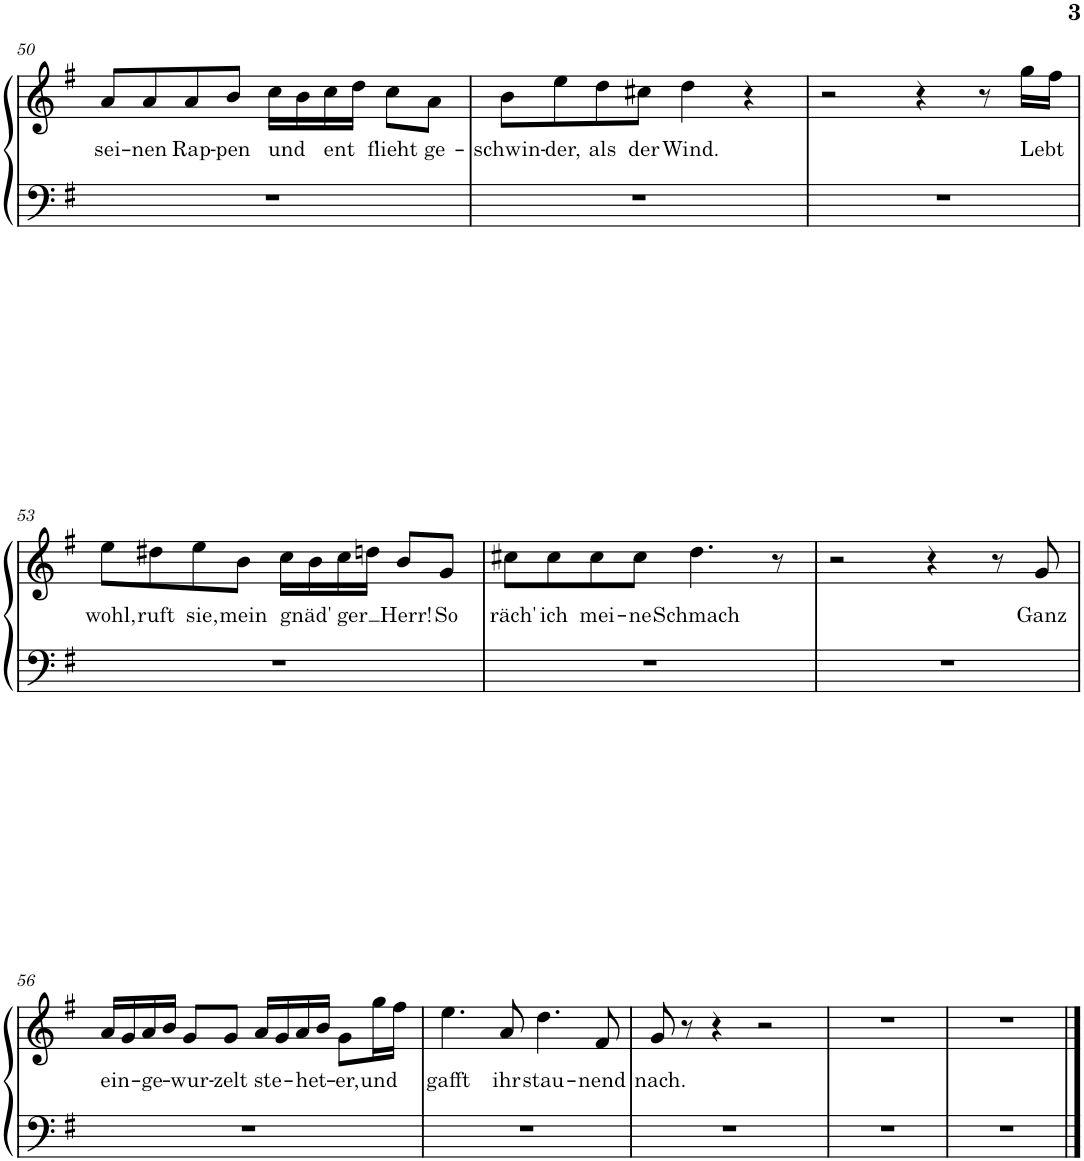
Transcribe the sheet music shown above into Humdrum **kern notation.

**kern	**kern	**text
*part1	*part1	*part1
*staff2	*staff1	*staff1
*I"Piano	*	*
*I'Pno.	*	*
!!LO:PB:g=z
*clefF4	*clefG2	*
*k[f#]	*k[f#]	*
*M4/4	*M4/4	*
*met(c)	*met(c)	*
=50	=50	=50
!	!	!LO:LY:b
1r	8a/L	sei-
!	!	!LO:LY:b
.	8a/	-nen
!	!	!LO:LY:b
.	8a/	Rap-
!	!	!LO:LY:b
.	8b/J	-pen
!	!	!LO:LY:b
.	16cc\LL	und
.	16b\	.
!	!	!LO:LY:b
.	16cc\	ent
.	16dd\JJ	.
!	!	!LO:LY:b
.	8cc\L	flieht
!	!	!LO:LY:b
.	8a\J	ge-
=51	=51	=51
!	!	!LO:LY:b
1r	8b\L	-schwin-
!	!	!LO:LY:b
.	8ee\	-der,
!	!	!LO:LY:b
.	8dd\	als
!	!	!LO:LY:b
.	8cc#X\J	der
!	!	!LO:LY:b
.	4dd\	Wind.
.	4r	.
=52	=52	=52
1r	2r	.
.	4r	.
.	8r	.
!	!	!LO:LY:b
.	16gg\LL	Lebt
.	16ff#\JJ	.
!!LO:LB:g=z
=53	=53	=53
!	!	!LO:LY:b
1r	8ee\L	wohl,
!	!	!LO:LY:b
.	8dd#X\	ruft
!	!	!LO:LY:b
.	8ee\	sie,
!	!	!LO:LY:b
.	8b\J	mein
!	!	!LO:LY:b
.	16cc\LL	gnäd'
.	16b\	.
!	!	!LO:LY:b
.	16cc\	ger
.	16ddn\JJ	.
!	!	!LO:LY:b
.	8b/L	Herr!
!	!	!LO:LY:b
.	8g/J	So
=54	=54	=54
!	!	!LO:LY:b
1r	8cc#X\L	räch'
!	!	!LO:LY:b
.	8cc#\	ich
!	!	!LO:LY:b
.	8cc#\	mei-
!	!	!LO:LY:b
.	8cc#\J	-ne
!	!	!LO:LY:b
.	4.dd\	Schmach
.	8r	.
=55	=55	=55
1r	2r	.
.	4r	.
.	8r	.
!	!	!LO:LY:b
.	8g/	Ganz
!!LO:LB:g=z
=56	=56	=56
!	!	!LO:LY:b
1r	16a/LL	ein-
.	16g/	.
!	!	!LO:LY:b
.	16a/	-ge-
.	16b/JJ	.
!	!	!LO:LY:b
.	8g/L	-wur-
!	!	!LO:LY:b
.	8g/J	-zelt
!	!	!LO:LY:b
.	16a/LL	ste-
.	16g/	.
!	!	!LO:LY:b
.	16a/	-het-
.	16b/JJ	.
!	!	!LO:LY:b
.	8g\L	-er,
!	!	!LO:LY:b
.	16gg\L	und
.	16ff#\JJ	.
=57	=57	=57
!	!	!LO:LY:b
1r	4.ee\	gafft
!	!	!LO:LY:b
.	8a/	ihr
!	!	!LO:LY:b
.	4.dd\	stau-
!	!	!LO:LY:b
.	8f#/	-nend
=58	=58	=58
!	!	!LO:LY:b
1r	8g/	nach.
.	8r	.
.	4r	.
.	2r	.
=59	=59	=59
1r	1r	.
=60	=60	=60
1r	1r	.
==	==	==
*-	*-	*-
